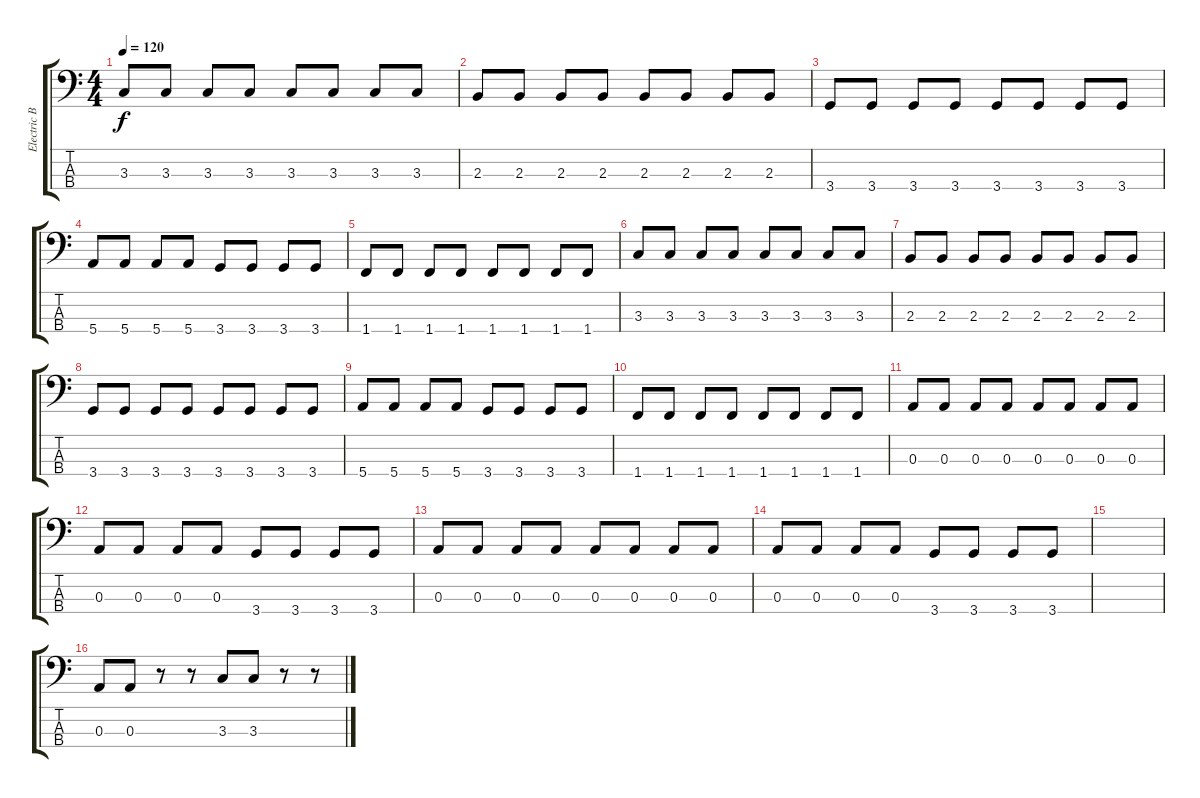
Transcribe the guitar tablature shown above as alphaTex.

\track ("Electric Bass" "Electric B") {instrument electricbassfinger}
\staff {score tabs}
\tuning (G2 D2 A1 E1) {hide}
\ts (4 4)
\tempo 120
\clef f4
\ks c
3.3.8{dy f} 3.3.8 3.3.8 3.3.8 3.3.8 3.3.8 3.3.8 3.3.8 |
2.3.8 2.3.8 2.3.8 2.3.8 2.3.8 2.3.8 2.3.8 2.3.8 |
3.4.8 3.4.8 3.4.8 3.4.8 3.4.8 3.4.8 3.4.8 3.4.8 |
5.4.8 5.4.8 5.4.8 5.4.8 3.4.8 3.4.8 3.4.8 3.4.8 |
1.4.8 1.4.8 1.4.8 1.4.8 1.4.8 1.4.8 1.4.8 1.4.8 |
3.3.8 3.3.8 3.3.8 3.3.8 3.3.8 3.3.8 3.3.8 3.3.8 |
2.3.8 2.3.8 2.3.8 2.3.8 2.3.8 2.3.8 2.3.8 2.3.8 |
3.4.8 3.4.8 3.4.8 3.4.8 3.4.8 3.4.8 3.4.8 3.4.8 |
5.4.8 5.4.8 5.4.8 5.4.8 3.4.8 3.4.8 3.4.8 3.4.8 |
1.4.8 1.4.8 1.4.8 1.4.8 1.4.8 1.4.8 1.4.8 1.4.8 |
0.3.8 0.3.8 0.3.8 0.3.8 0.3.8 0.3.8 0.3.8 0.3.8 |
0.3.8 0.3.8 0.3.8 0.3.8 3.4.8 3.4.8 3.4.8 3.4.8 |
0.3.8 0.3.8 0.3.8 0.3.8 0.3.8 0.3.8 0.3.8 0.3.8 |
0.3.8 0.3.8 0.3.8 0.3.8 3.4.8 3.4.8 3.4.8 3.4.8 |
|
0.3.8 0.3.8 r.8 r.8 3.3.8 3.3.8 r.8 r.8
